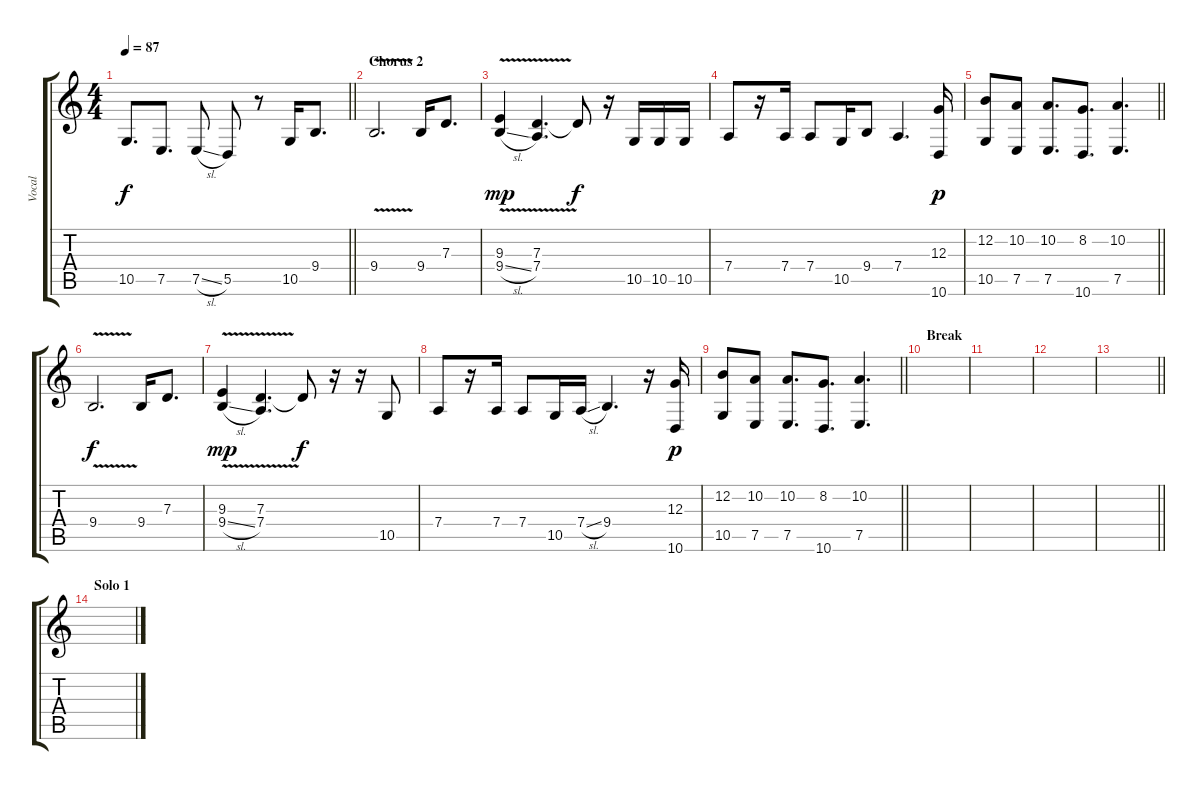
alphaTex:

\track ("Vocal" "Vocal") {instrument baritonesax}
\staff {score tabs}
\tuning (E4 B3 G3 D3 A2 E2) {hide}
\ts (4 4)
\tempo 87
\clef g2
\barLineRight lightlight
\ks c
10.5.8{d dy f} 7.5.8{d} 7.5{sl}.8 5.5.8 r.8 10.5.16 9.4.8{d} |
\section ("" "Chorus 2")
9.4{v}.2{d} 9.4.16 7.3.8{d} |
(9.3 9.4{v sl}).4{dy mp} (7.3 7.4{v}).4{d} 7.3{t}.8{dy f} r.16 10.5.16 10.5.16 10.5.16 |
7.4.8 r.16 7.4.16 7.4.8 10.5.16 9.4.8 7.4.4{d} (12.3 10.6).16{dy p} |
\barLineRight lightlight
(12.2 10.5).8 (10.2 7.5).8 (10.2 7.5).8{d} (8.2 10.6).8{d} (10.2 7.5).4{d} |
9.4{v}.2{d dy f} 9.4.16 7.3.8{d} |
(9.3 9.4{v sl}).4{dy mp} (7.3 7.4{v}).4{d} 7.3{t}.8{dy f} r.16 r.16 10.5.8 |
7.4.8 r.16 7.4.16 7.4.8 10.5.16 7.4{sl}.16 9.4.4{d} r.16 (12.3 10.6).16{dy p} |
\barLineRight lightlight
(12.2 10.5).8 (10.2 7.5).8 (10.2 7.5).8{d} (8.2 10.6).8{d} (10.2 7.5).4{d} |
\section ("" "Break")
|
|
|
\barLineRight lightlight
|
\section ("" "Solo 1")
